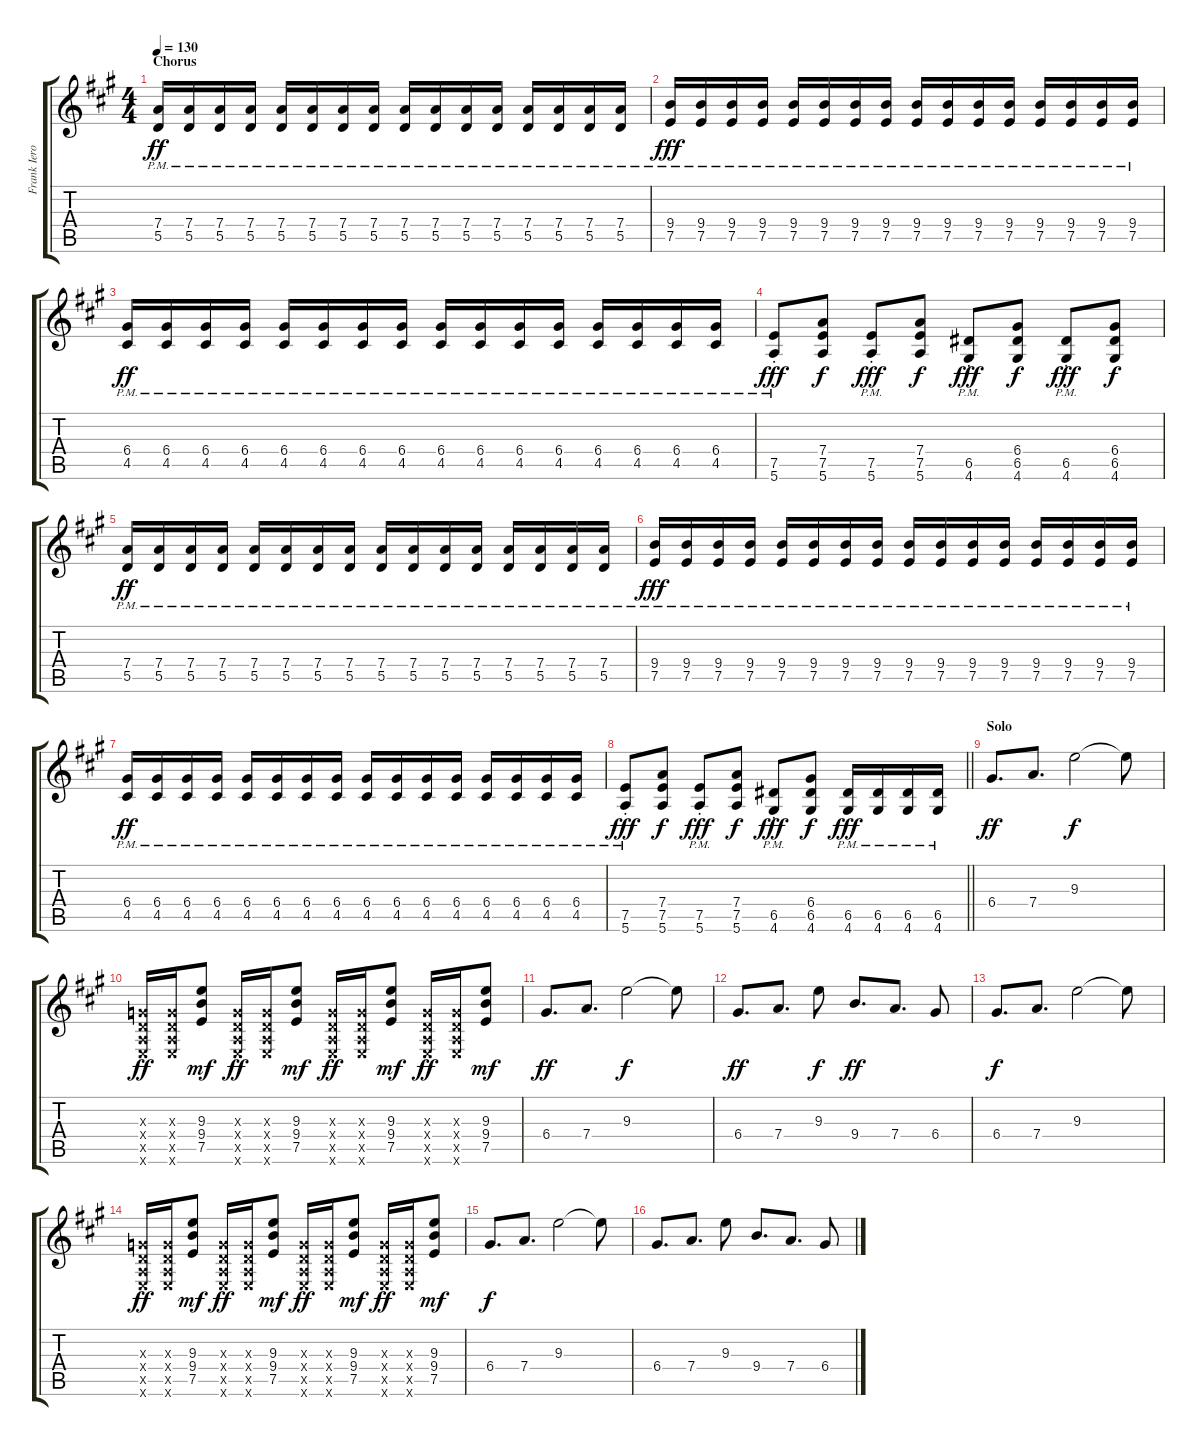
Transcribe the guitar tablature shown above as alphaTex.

\track ("Frank Iero" "Frank Iero") {instrument distortionguitar}
\staff {score tabs}
\tuning (E4 B3 G3 D3 A2 E2) {hide}
\ts (4 4)
\section ("" "Chorus")
\tempo 130
\clef g2
\ks a
(7.4 5.5{pm}).16{dy ff balance 14} (7.4 5.5{pm}).16 (7.4 5.5{pm}).16 (7.4 5.5{pm}).16 (7.4 5.5{pm}).16 (7.4 5.5{pm}).16 (7.4 5.5{pm}).16 (7.4 5.5{pm}).16 (7.4 5.5{pm}).16 (7.4 5.5{pm}).16 (7.4 5.5{pm}).16 (7.4 5.5{pm}).16 (7.4 5.5{pm}).16 (7.4 5.5{pm}).16 (7.4 5.5{pm}).16 (7.4 5.5{pm}).16 |
(9.4 7.5{pm}).16{dy fff} (9.4 7.5{pm}).16 (9.4 7.5{pm}).16 (9.4 7.5{pm}).16 (9.4 7.5{pm}).16 (9.4 7.5{pm}).16 (9.4 7.5{pm}).16 (9.4 7.5{pm}).16 (9.4 7.5{pm}).16 (9.4 7.5{pm}).16 (9.4 7.5{pm}).16 (9.4 7.5{pm}).16 (9.4 7.5{pm}).16 (9.4 7.5{pm}).16 (9.4 7.5{pm}).16 (9.4 7.5{pm}).16 |
(6.4 4.5{pm}).16{dy ff} (6.4 4.5{pm}).16 (6.4 4.5{pm}).16 (6.4 4.5{pm}).16 (6.4 4.5{pm}).16 (6.4 4.5{pm}).16 (6.4 4.5{pm}).16 (6.4 4.5{pm}).16 (6.4 4.5{pm}).16 (6.4 4.5{pm}).16 (6.4 4.5{pm}).16 (6.4 4.5{pm}).16 (6.4 4.5{pm}).16 (6.4 4.5{pm}).16 (6.4 4.5{pm}).16 (6.4 4.5{pm}).16 |
(7.5{st} 5.6{pm st}).8{dy fff} (7.4 7.5 5.6).8{dy f} (7.5{pm st} 5.6{pm st}).8{dy fff} (7.4 7.5 5.6).8{dy f} (6.5{pm st} 4.6{pm st}).8{dy fff} (6.4 6.5 4.6).8{dy f} (6.5{pm st} 4.6{pm st}).8{dy fff} (6.4 6.5 4.6).8{dy f} |
(7.4 5.5{pm}).16{dy ff} (7.4 5.5{pm}).16 (7.4 5.5{pm}).16 (7.4 5.5{pm}).16 (7.4 5.5{pm}).16 (7.4 5.5{pm}).16 (7.4 5.5{pm}).16 (7.4 5.5{pm}).16 (7.4 5.5{pm}).16 (7.4 5.5{pm}).16 (7.4 5.5{pm}).16 (7.4 5.5{pm}).16 (7.4 5.5{pm}).16 (7.4 5.5{pm}).16 (7.4 5.5{pm}).16 (7.4 5.5{pm}).16 |
(9.4 7.5{pm}).16{dy fff} (9.4 7.5{pm}).16 (9.4 7.5{pm}).16 (9.4 7.5{pm}).16 (9.4 7.5{pm}).16 (9.4 7.5{pm}).16 (9.4 7.5{pm}).16 (9.4 7.5{pm}).16 (9.4 7.5{pm}).16 (9.4 7.5{pm}).16 (9.4 7.5{pm}).16 (9.4 7.5{pm}).16 (9.4 7.5{pm}).16 (9.4 7.5{pm}).16 (9.4 7.5{pm}).16 (9.4 7.5{pm}).16 |
(6.4 4.5{pm}).16{dy ff} (6.4 4.5{pm}).16 (6.4 4.5{pm}).16 (6.4 4.5{pm}).16 (6.4 4.5{pm}).16 (6.4 4.5{pm}).16 (6.4 4.5{pm}).16 (6.4 4.5{pm}).16 (6.4 4.5{pm}).16 (6.4 4.5{pm}).16 (6.4 4.5{pm}).16 (6.4 4.5{pm}).16 (6.4 4.5{pm}).16 (6.4 4.5{pm}).16 (6.4 4.5{pm}).16 (6.4 4.5{pm}).16 |
\barLineRight lightlight
(7.5{st} 5.6{pm st}).8{dy fff} (7.4 7.5 5.6).8{dy f} (7.5{pm st} 5.6{pm st}).8{dy fff} (7.4 7.5 5.6).8{dy f} (6.5{pm st} 4.6{pm st}).8{dy fff} (6.4 6.5 4.6).8{dy f} (6.5{pm} 4.6{pm}).16{dy fff} (6.5{pm} 4.6{pm}).16 (6.5{pm} 4.6{pm}).16 (6.5{pm} 4.6{pm}).16 |
\section ("" "Solo")
6.4.8{d dy ff} 7.4.8{d} 9.3.2{dy f} 9.3{t}.8 |
(0.3{x} 0.4{x} 0.5{x} 0.6{x}).16{dy ff} (0.3{x} 0.4{x} 0.5{x} 0.6{x}).16 (9.3 9.4 7.5).8{dy mf} (0.3{x} 0.4{x} 0.5{x} 0.6{x}).16{dy ff} (0.3{x} 0.4{x} 0.5{x} 0.6{x}).16 (9.3 9.4 7.5).8{dy mf} (0.3{x} 0.4{x} 0.5{x} 0.6{x}).16{dy ff} (0.3{x} 0.4{x} 0.5{x} 0.6{x}).16 (9.3 9.4 7.5).8{dy mf} (0.3{x} 0.4{x} 0.5{x} 0.6{x}).16{dy ff} (0.3{x} 0.4{x} 0.5{x} 0.6{x}).16 (9.3 9.4 7.5).8{dy mf} |
6.4.8{d dy ff} 7.4.8{d} 9.3.2{dy f} 9.3{t}.8 |
6.4.8{d dy ff} 7.4.8{d} 9.3.8{dy f} 9.4.8{d dy ff} 7.4.8{d} 6.4.8 |
6.4.8{d dy f} 7.4.8{d} 9.3.2 9.3{t}.8 |
(0.3{x} 0.4{x} 0.5{x} 0.6{x}).16{dy ff} (0.3{x} 0.4{x} 0.5{x} 0.6{x}).16 (9.3 9.4 7.5).8{dy mf} (0.3{x} 0.4{x} 0.5{x} 0.6{x}).16{dy ff} (0.3{x} 0.4{x} 0.5{x} 0.6{x}).16 (9.3 9.4 7.5).8{dy mf} (0.3{x} 0.4{x} 0.5{x} 0.6{x}).16{dy ff} (0.3{x} 0.4{x} 0.5{x} 0.6{x}).16 (9.3 9.4 7.5).8{dy mf} (0.3{x} 0.4{x} 0.5{x} 0.6{x}).16{dy ff} (0.3{x} 0.4{x} 0.5{x} 0.6{x}).16 (9.3 9.4 7.5).8{dy mf} |
6.4.8{d dy f} 7.4.8{d} 9.3.2 9.3{t}.8 |
6.4.8{d} 7.4.8{d} 9.3.8 9.4.8{d} 7.4.8{d} 6.4.8
